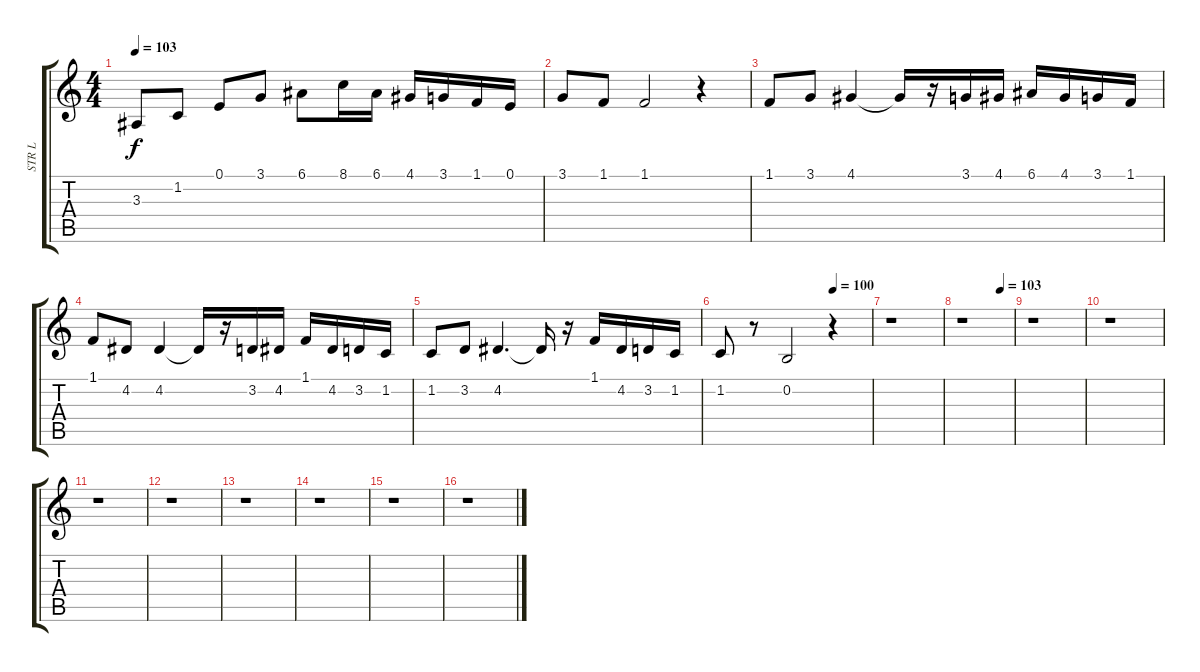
\track ("STR L" "STR L") {instrument violin}
\staff {score tabs}
\tuning (E4 B3 G3 D3 A2 E2) {hide}
\ts (4 4)
\tempo 103
\clef g2
\ks c
3.3.8{dy f} 1.2.8 0.1.8 3.1.8 6.1.8 8.1.16 6.1.16 4.1.16 3.1.16 1.1.16 0.1.16 |
3.1.8 1.1.8 1.1.2 r.4 |
1.1.8 3.1.8 4.1.4 4.1{t}.16 r.16 3.1.16 4.1.16 6.1.16 4.1.16 3.1.16 1.1.16 |
1.1.8 4.2.8 4.2.4 4.2{t}.16 r.16 3.2.16 4.2.16 1.1.16 4.2.16 3.2.16 1.2.16 |
1.2.8 3.2.8 4.2.4{d} 4.2{t}.16 r.16 1.1.16 4.2.16 3.2.16 1.2.16 |
\tempo (100 0.75)
1.2.8 r.8 0.2.2 r.4 |
r.1 |
\tempo (103 0.75)
r.1 |
r.1 |
r.1 |
r.1 |
r.1 |
r.1 |
r.1 |
r.1 |
r.1
